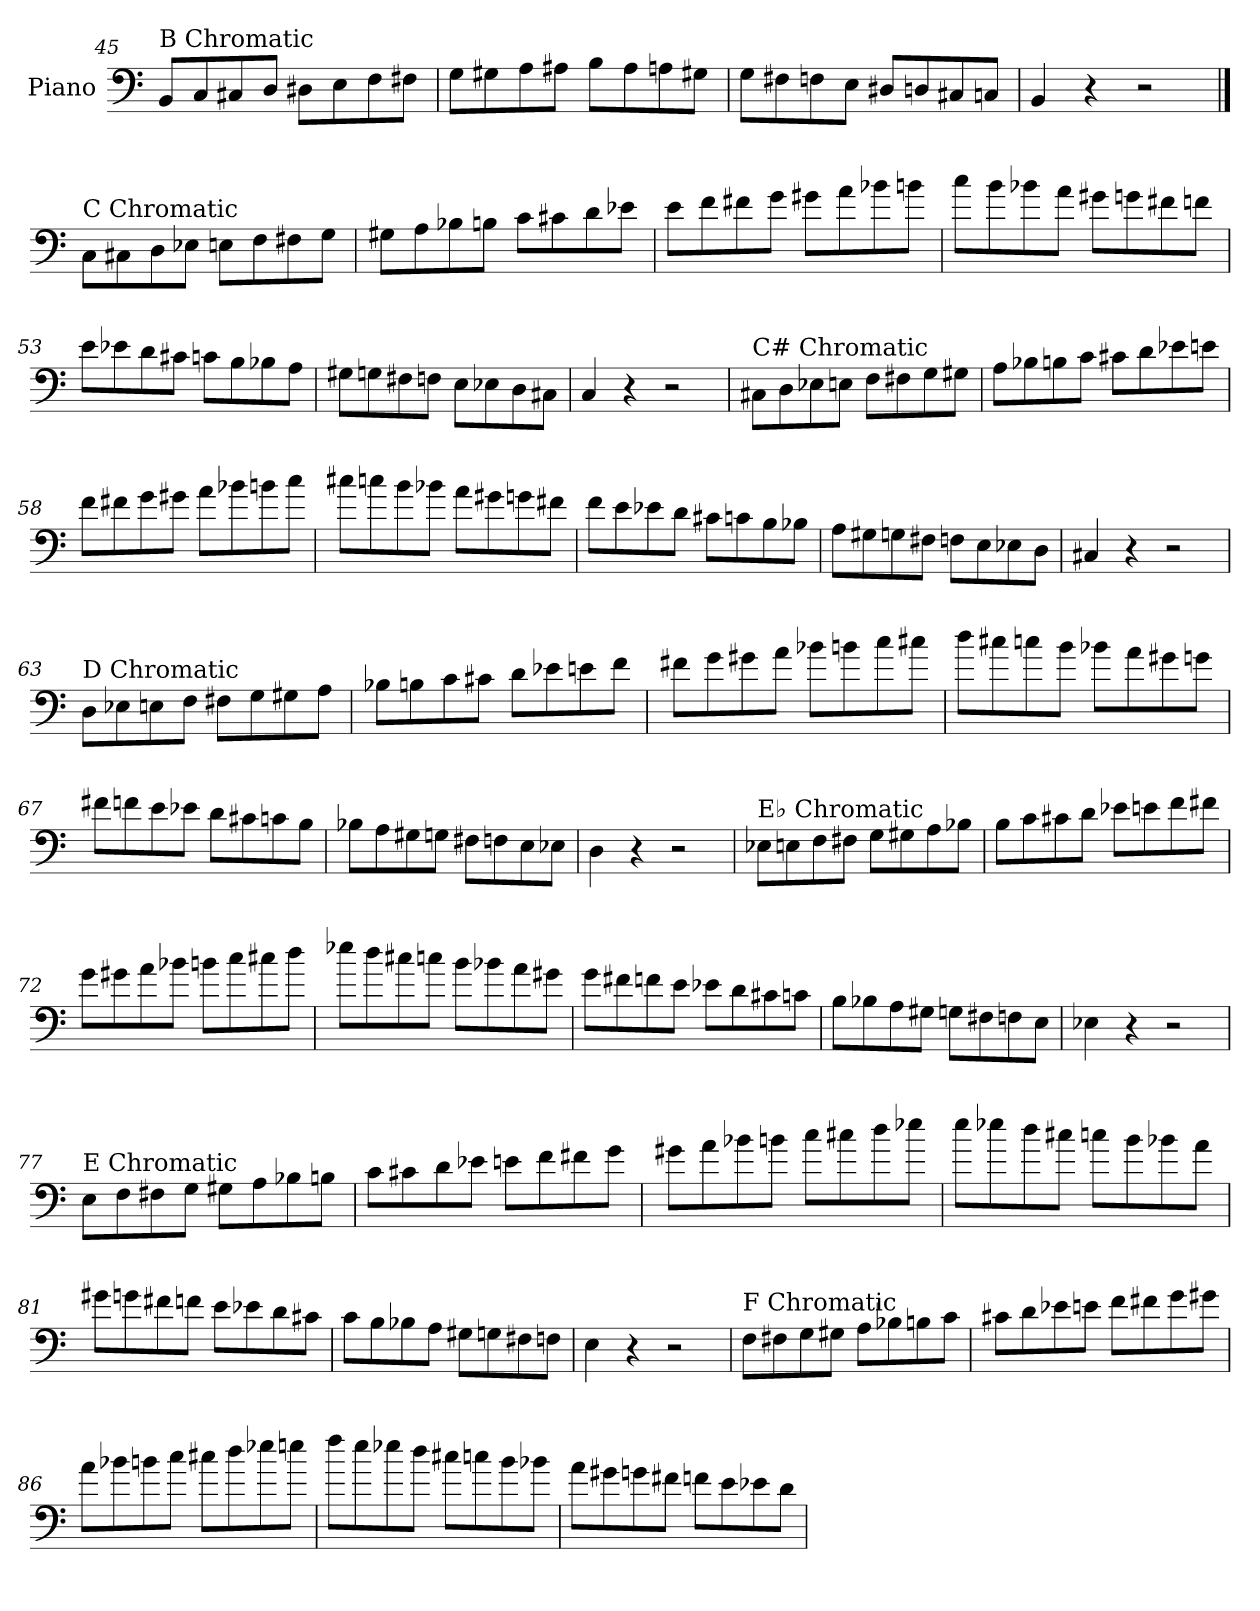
**kern
*part1
*staff1
*I"Piano
*I'Pno.
!!LO:LB:g=z
*clefF4
*k[]
=45
!LO:TX:a:t=B Chromatic
8BB/L
8C/
8C#X/
8D/J
8D#X\L
8E\
8F\
8F#X\J
=46
8G\L
8G#X\
8A\
8A#X\J
8B\L
8A#\
8An\
8G#X\J
=47
8G\L
8F#X\
8Fn\
8E\J
8D#X/L
8Dn/
8C#X/
8Cn/J
=48
4BB/
4r
2r
!!LO:PB:g=z
==49
!LO:TX:a:t=C Chromatic
8C\L
8C#X\
8D\
8E-X\J
8En\L
8F\
8F#X\
8G\J
=50
8G#X\L
8A\
8B-X\
8Bn\J
8c\L
8c#X\
8d\
8e-X\J
=51
8e\L
8f\
8f#X\
8g\J
8g#X\L
8a\
8b-X\
8bn\J
!!LO:LB:g=z
=52
8cc\L
8b\
8b-X\
8a\J
8g#X\L
8gn\
8f#X\
8fn\J
=53
8e\L
8e-X\
8d\
8c#X\J
8cn\L
8B\
8B-X\
8A\J
=54
8G#X\L
8Gn\
8F#X\
8Fn\J
8E\L
8E-X\
8D\
8C#X\J
=55
4C/
4r
2r
!!LO:LB:g=z
=56
!LO:TX:a:t=C# Chromatic
8C#X\L
8D\
8E-X\
8En\J
8F\L
8F#X\
8G\
8G#X\J
=57
8A\L
8B-X\
8Bn\
8c\J
8c#X\L
8d\
8e-X\
8en\J
=58
8f\L
8f#X\
8g\
8g#X\J
8a\L
8b-X\
8bn\
8cc\J
!!LO:LB:g=z
=59
8cc#X\L
8ccn\
8b\
8b-X\J
8a\L
8g#X\
8gn\
8f#X\J
=60
8f\L
8e\
8e-X\
8d\J
8c#X\L
8cn\
8B\
8B-X\J
=61
8A\L
8G#X\
8Gn\
8F#X\J
8Fn\L
8E\
8E-X\
8D\J
=62
4C#X/
4r
2r
!!LO:LB:g=z
=63
!LO:TX:a:t=D Chromatic
8D\L
8E-X\
8En\
8F\J
8F#X\L
8G\
8G#X\
8A\J
=64
8B-X\L
8Bn\
8c\
8c#X\J
8d\L
8e-X\
8en\
8f\J
=65
8f#X\L
8g\
8g#X\
8a\J
8b-X\L
8bn\
8cc\
8cc#X\J
!!LO:LB:g=z
=66
8dd\L
8cc#X\
8ccn\
8b\J
8b-X\L
8a\
8g#X\
8gn\J
=67
8f#X\L
8fn\
8e\
8e-X\J
8d\L
8c#X\
8cn\
8B\J
=68
8B-X\L
8A\
8G#X\
8Gn\J
8F#X\L
8Fn\
8E\
8E-X\J
=69
4D\
4r
2r
!!LO:LB:g=z
=70
!LO:TX:a:t=E♭ Chromatic
8E-X\L
8En\
8F\
8F#X\J
8G\L
8G#X\
8A\
8B-X\J
=71
8B\L
8c\
8c#X\
8d\J
8e-X\L
8en\
8f\
8f#X\J
=72
8g\L
8g#X\
8a\
8b-X\J
8bn\L
8cc\
8cc#X\
8dd\J
!!LO:LB:g=z
=73
8ee-X\L
8dd\
8cc#X\
8ccn\J
8b\L
8b-X\
8a\
8g#X\J
=74
8g\L
8f#X\
8fn\
8e\J
8e-X\L
8d\
8c#X\
8cn\J
=75
8B\L
8B-X\
8A\
8G#X\J
8Gn\L
8F#X\
8Fn\
8E\J
=76
4E-X\
4r
2r
!!LO:PB:g=z
=77
!LO:TX:a:t=E Chromatic
8E\L
8F\
8F#X\
8G\J
8G#X\L
8A\
8B-X\
8Bn\J
=78
8c\L
8c#X\
8d\
8e-X\J
8en\L
8f\
8f#X\
8g\J
=79
8g#X\L
8a\
8b-X\
8bn\J
8cc\L
8cc#X\
8dd\
8ee-X\J
!!LO:LB:g=z
=80
8ee\L
8ee-X\
8dd\
8cc#X\J
8ccn\L
8b\
8b-X\
8a\J
=81
8g#X\L
8gn\
8f#X\
8fn\J
8e\L
8e-X\
8d\
8c#X\J
=82
8c\L
8B\
8B-X\
8A\J
8G#X\L
8Gn\
8F#X\
8Fn\J
=83
4E\
4r
2r
!!LO:LB:g=z
=84
!LO:TX:a:t=F Chromatic
8F\L
8F#X\
8G\
8G#X\J
8A\L
8B-X\
8Bn\
8c\J
=85
8c#X\L
8d\
8e-X\
8en\J
8f\L
8f#X\
8g\
8g#X\J
=86
8a\L
8b-X\
8bn\
8cc\J
8cc#X\L
8dd\
8ee-X\
8een\J
!!LO:LB:g=z
=87
8ff\L
8ee\
8ee-X\
8dd\J
8cc#X\L
8ccn\
8b\
8b-X\J
=88
8a\L
8g#X\
8gn\
8f#X\J
8fn\L
8e\
8e-X\
8d\J
=
*-
